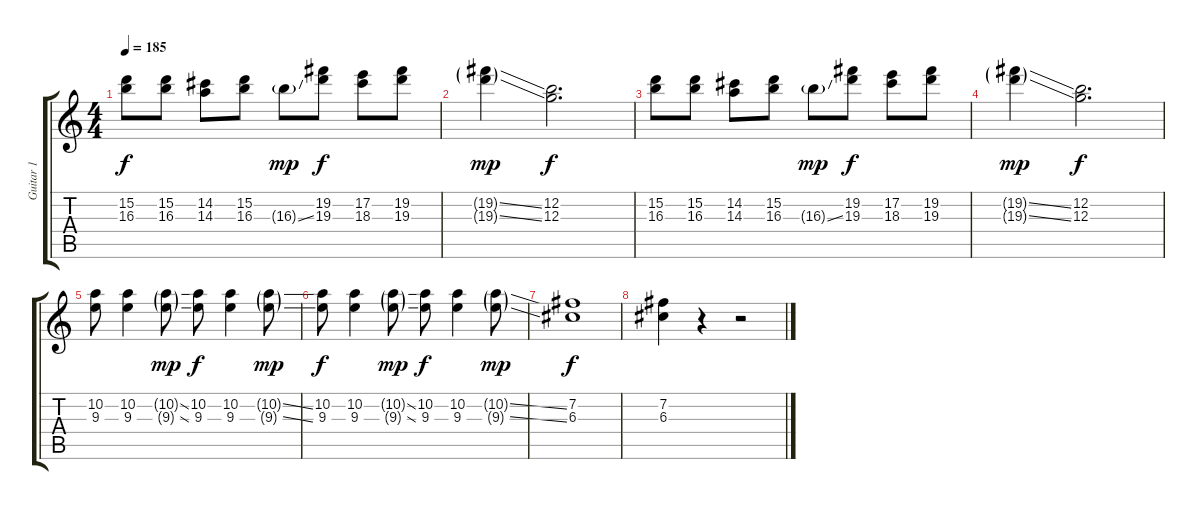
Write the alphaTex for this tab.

\track ("Guitar 1" "Guitar 1") {instrument distortionguitar}
\staff {score tabs}
\tuning (E4 B3 G3 D3 A2 E2) {hide}
\ts (4 4)
\tempo 185
\clef g2
\ks c
(15.2 16.3).8{dy f} (15.2 16.3).8 (14.2 14.3).8 (15.2 16.3).8 16.3{ss g}.8{dy mp} (19.2 19.3).8{dy f} (17.2 18.3).8 (19.2 19.3).8 |
(19.2{ss g} 19.3{ss g}).4{dy mp} (12.2 12.3).2{d dy f} |
(15.2 16.3).8 (15.2 16.3).8 (14.2 14.3).8 (15.2 16.3).8 16.3{ss g}.8{dy mp} (19.2 19.3).8{dy f} (17.2 18.3).8 (19.2 19.3).8 |
(19.2{ss g} 19.3{ss g}).4{dy mp} (12.2 12.3).2{d dy f} |
(10.2 9.3).8 (10.2 9.3).4 (10.2{ss g} 9.3{ss g}).8{dy mp} (10.2 9.3).8{dy f} (10.2 9.3).4 (10.2{ss g} 9.3{ss g}).8{dy mp} |
(10.2 9.3).8{dy f} (10.2 9.3).4 (10.2{ss g} 9.3{ss g}).8{dy mp} (10.2 9.3).8{dy f} (10.2 9.3).4 (10.2{ss g} 9.3{ss g}).8{dy mp} |
(7.2 6.3).1{dy f} |
(7.2 6.3).4 r.4 r.2
